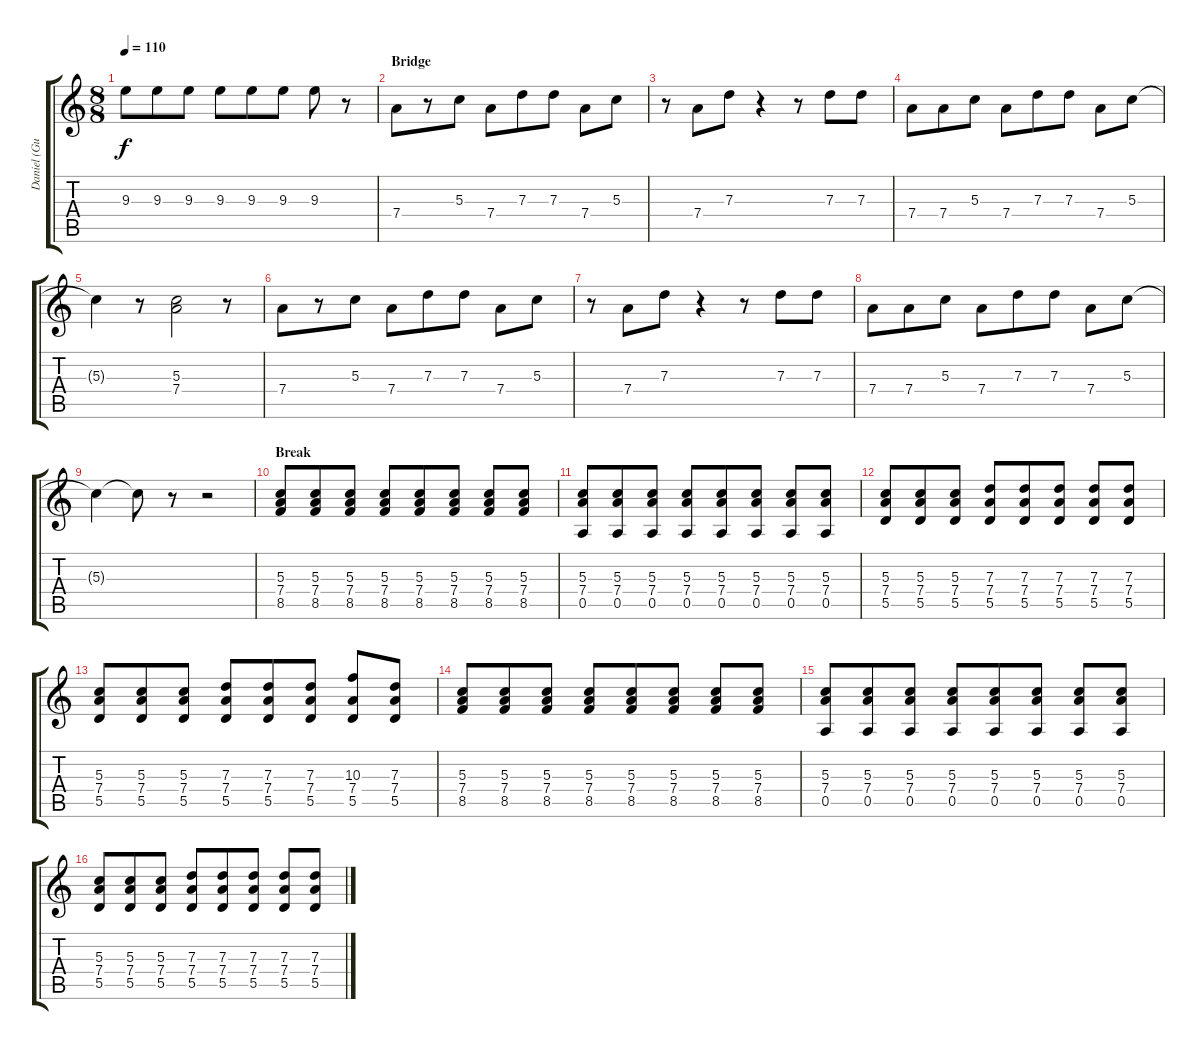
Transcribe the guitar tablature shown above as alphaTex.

\track ("Daniel (Guitar 2)" "Daniel (Gu") {instrument overdrivenguitar}
\staff {score tabs}
\tuning (E4 B3 G3 D3 A2 E2) {hide}
\ts (8 8)
\tempo 110
\clef g2
\ks c
9.3.8{dy f} 9.3.8 9.3.8 9.3.8 9.3.8 9.3.8 9.3.8 r.8 |
\section ("" "Bridge")
7.4.8 r.8 5.3.8 7.4.8 7.3.8 7.3.8 7.4.8 5.3.8 |
r.8 7.4.8 7.3.8 r.4 r.8 7.3.8 7.3.8 |
7.4.8 7.4.8 5.3.8 7.4.8 7.3.8 7.3.8 7.4.8 5.3.8 |
5.3{t}.4 r.8 (5.3 7.4).2 r.8 |
7.4.8 r.8 5.3.8 7.4.8 7.3.8 7.3.8 7.4.8 5.3.8 |
r.8 7.4.8 7.3.8 r.4 r.8 7.3.8 7.3.8 |
7.4.8 7.4.8 5.3.8 7.4.8 7.3.8 7.3.8 7.4.8 5.3.8 |
5.3{t}.4 5.3{t}.8 r.8 r.2 |
\section ("" "Break")
(5.3 7.4 8.5).8 (5.3 7.4 8.5).8 (5.3 7.4 8.5).8 (5.3 7.4 8.5).8 (5.3 7.4 8.5).8 (5.3 7.4 8.5).8 (5.3 7.4 8.5).8 (5.3 7.4 8.5).8 |
(5.3 7.4 0.5).8 (5.3 7.4 0.5).8 (5.3 7.4 0.5).8 (5.3 7.4 0.5).8 (5.3 7.4 0.5).8 (5.3 7.4 0.5).8 (5.3 7.4 0.5).8 (5.3 7.4 0.5).8 |
(5.3 7.4 5.5).8 (5.3 7.4 5.5).8 (5.3 7.4 5.5).8 (7.3 7.4 5.5).8 (7.3 7.4 5.5).8 (7.3 7.4 5.5).8 (7.3 7.4 5.5).8 (7.3 7.4 5.5).8 |
(5.3 7.4 5.5).8 (5.3 7.4 5.5).8 (5.3 7.4 5.5).8 (7.3 7.4 5.5).8 (7.3 7.4 5.5).8 (7.3 7.4 5.5).8 (10.3 7.4 5.5).8 (7.3 7.4 5.5).8 |
(5.3 7.4 8.5).8 (5.3 7.4 8.5).8 (5.3 7.4 8.5).8 (5.3 7.4 8.5).8 (5.3 7.4 8.5).8 (5.3 7.4 8.5).8 (5.3 7.4 8.5).8 (5.3 7.4 8.5).8 |
(5.3 7.4 0.5).8 (5.3 7.4 0.5).8 (5.3 7.4 0.5).8 (5.3 7.4 0.5).8 (5.3 7.4 0.5).8 (5.3 7.4 0.5).8 (5.3 7.4 0.5).8 (5.3 7.4 0.5).8 |
(5.3 7.4 5.5).8 (5.3 7.4 5.5).8 (5.3 7.4 5.5).8 (7.3 7.4 5.5).8 (7.3 7.4 5.5).8 (7.3 7.4 5.5).8 (7.3 7.4 5.5).8 (7.3 7.4 5.5).8
